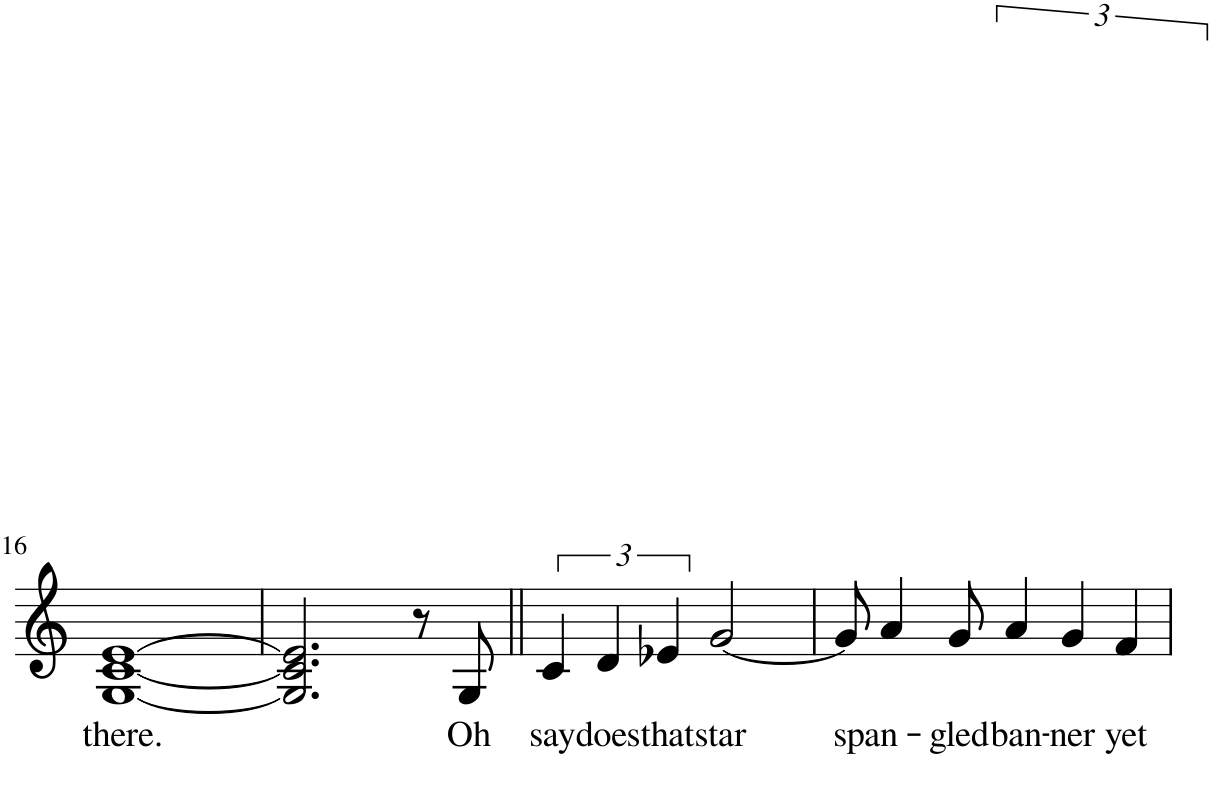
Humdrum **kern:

**kern	**text	**text
*part1	*part1	*part1
*staff1	*staff1	*staff1
*I"Piano	*	*
*I'Pno.	*	*
!!LO:PB:g=z
*clefG2	*	*
*k[]	*	*
*M4/4	*	*
*met(c)	*	*
=16	=16	=16
!	!	!LO:LY:b
[1G [1c [1e	.	there.
=17	=17	=17
2.G/] 2.c/] 2.e/]	.	.
8r	.	.
!	!	!LO:LY:b
8G/	.	Oh
=18||	=18||	=18||
!	!	!LO:LY:b
6c/	.	say
!	!	!LO:LY:b
6d/	.	does
!	!	!LO:LY:b
6e-X/	.	that
!	!	!LO:LY:b
[2g/	.	star
=19	=19	=19
!	!	!LO:LY:b
8g/]	.	span-
4a/	.	.
!	!	!LO:LY:b
8g/	.	-gled
!	!	!LO:LY:b
6a/	.	ban-
!	!	!LO:LY:b
6g/	.	-ner
!	!	!LO:LY:b
6f/	.	yet
=	=	=
*-	*-	*-
